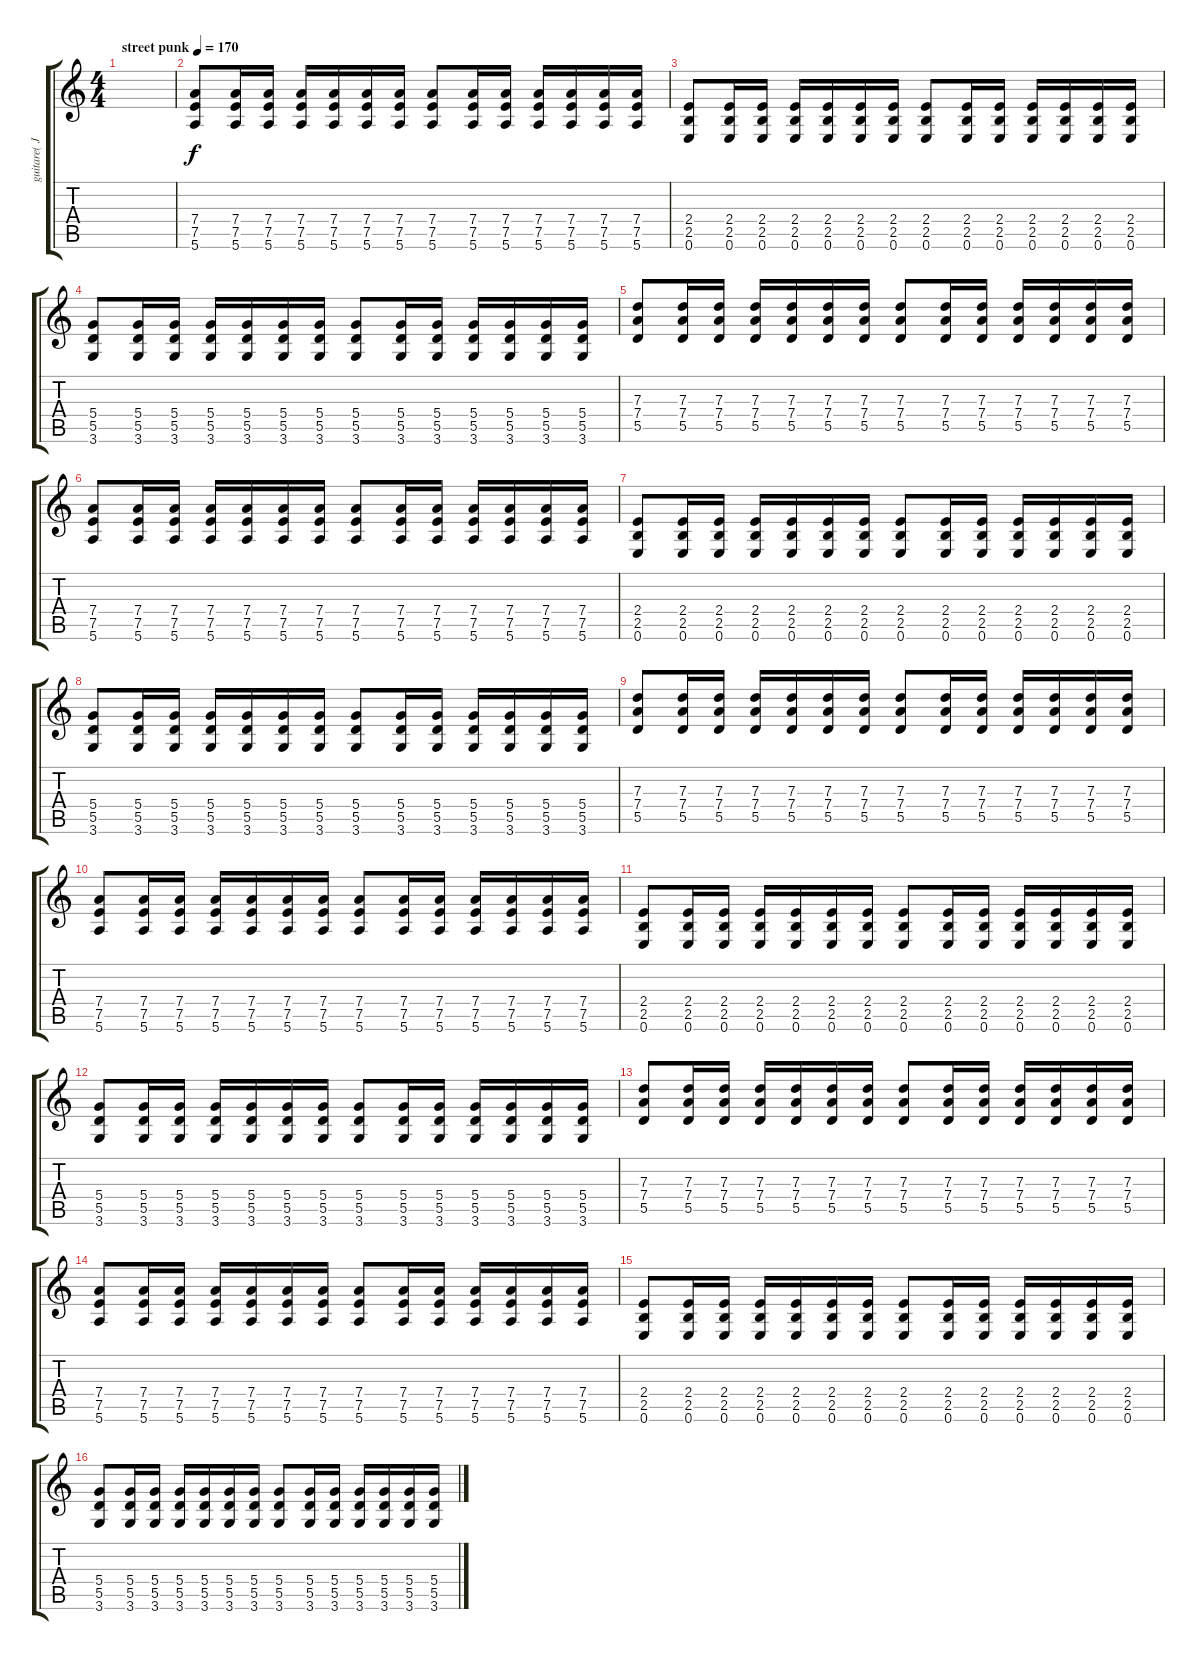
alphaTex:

\track ("guitare( Jake ) " "guitare( J") {instrument distortionguitar}
\staff {score tabs}
\tuning (E4 B3 G3 D3 A2 E2) {hide}
\ts (4 4)
\tempo (170 "street punk")
\clef g2
\ks c
|
(7.4 7.5 5.6).8 (7.4 7.5 5.6).16 (7.4 7.5 5.6).16 (7.4 7.5 5.6).16 (7.4 7.5 5.6).16 (7.4 7.5 5.6).16 (7.4 7.5 5.6).16 (7.4 7.5 5.6).8 (7.4 7.5 5.6).16 (7.4 7.5 5.6).16 (7.4 7.5 5.6).16 (7.4 7.5 5.6).16 (7.4 7.5 5.6).16 (7.4 7.5 5.6).16 |
(2.4 2.5 0.6).8 (2.4 2.5 0.6).16 (2.4 2.5 0.6).16 (2.4 2.5 0.6).16 (2.4 2.5 0.6).16 (2.4 2.5 0.6).16 (2.4 2.5 0.6).16 (2.4 2.5 0.6).8 (2.4 2.5 0.6).16 (2.4 2.5 0.6).16 (2.4 2.5 0.6).16 (2.4 2.5 0.6).16 (2.4 2.5 0.6).16 (2.4 2.5 0.6).16 |
(5.4 5.5 3.6).8 (5.4 5.5 3.6).16 (5.4 5.5 3.6).16 (5.4 5.5 3.6).16 (5.4 5.5 3.6).16 (5.4 5.5 3.6).16 (5.4 5.5 3.6).16 (5.4 5.5 3.6).8 (5.4 5.5 3.6).16 (5.4 5.5 3.6).16 (5.4 5.5 3.6).16 (5.4 5.5 3.6).16 (5.4 5.5 3.6).16 (5.4 5.5 3.6).16 |
(7.3 7.4 5.5).8 (7.3 7.4 5.5).16 (7.3 7.4 5.5).16 (7.3 7.4 5.5).16 (7.3 7.4 5.5).16 (7.3 7.4 5.5).16 (7.3 7.4 5.5).16 (7.3 7.4 5.5).8 (7.3 7.4 5.5).16 (7.3 7.4 5.5).16 (7.3 7.4 5.5).16 (7.3 7.4 5.5).16 (7.3 7.4 5.5).16 (7.3 7.4 5.5).16 |
(7.4 7.5 5.6).8 (7.4 7.5 5.6).16 (7.4 7.5 5.6).16 (7.4 7.5 5.6).16 (7.4 7.5 5.6).16 (7.4 7.5 5.6).16 (7.4 7.5 5.6).16 (7.4 7.5 5.6).8 (7.4 7.5 5.6).16 (7.4 7.5 5.6).16 (7.4 7.5 5.6).16 (7.4 7.5 5.6).16 (7.4 7.5 5.6).16 (7.4 7.5 5.6).16 |
(2.4 2.5 0.6).8 (2.4 2.5 0.6).16 (2.4 2.5 0.6).16 (2.4 2.5 0.6).16 (2.4 2.5 0.6).16 (2.4 2.5 0.6).16 (2.4 2.5 0.6).16 (2.4 2.5 0.6).8 (2.4 2.5 0.6).16 (2.4 2.5 0.6).16 (2.4 2.5 0.6).16 (2.4 2.5 0.6).16 (2.4 2.5 0.6).16 (2.4 2.5 0.6).16 |
(5.4 5.5 3.6).8 (5.4 5.5 3.6).16 (5.4 5.5 3.6).16 (5.4 5.5 3.6).16 (5.4 5.5 3.6).16 (5.4 5.5 3.6).16 (5.4 5.5 3.6).16 (5.4 5.5 3.6).8 (5.4 5.5 3.6).16 (5.4 5.5 3.6).16 (5.4 5.5 3.6).16 (5.4 5.5 3.6).16 (5.4 5.5 3.6).16 (5.4 5.5 3.6).16 |
(7.3 7.4 5.5).8 (7.3 7.4 5.5).16 (7.3 7.4 5.5).16 (7.3 7.4 5.5).16 (7.3 7.4 5.5).16 (7.3 7.4 5.5).16 (7.3 7.4 5.5).16 (7.3 7.4 5.5).8 (7.3 7.4 5.5).16 (7.3 7.4 5.5).16 (7.3 7.4 5.5).16 (7.3 7.4 5.5).16 (7.3 7.4 5.5).16 (7.3 7.4 5.5).16 |
(7.4 7.5 5.6).8 (7.4 7.5 5.6).16 (7.4 7.5 5.6).16 (7.4 7.5 5.6).16 (7.4 7.5 5.6).16 (7.4 7.5 5.6).16 (7.4 7.5 5.6).16 (7.4 7.5 5.6).8 (7.4 7.5 5.6).16 (7.4 7.5 5.6).16 (7.4 7.5 5.6).16 (7.4 7.5 5.6).16 (7.4 7.5 5.6).16 (7.4 7.5 5.6).16 |
(2.4 2.5 0.6).8 (2.4 2.5 0.6).16 (2.4 2.5 0.6).16 (2.4 2.5 0.6).16 (2.4 2.5 0.6).16 (2.4 2.5 0.6).16 (2.4 2.5 0.6).16 (2.4 2.5 0.6).8 (2.4 2.5 0.6).16 (2.4 2.5 0.6).16 (2.4 2.5 0.6).16 (2.4 2.5 0.6).16 (2.4 2.5 0.6).16 (2.4 2.5 0.6).16 |
(5.4 5.5 3.6).8 (5.4 5.5 3.6).16 (5.4 5.5 3.6).16 (5.4 5.5 3.6).16 (5.4 5.5 3.6).16 (5.4 5.5 3.6).16 (5.4 5.5 3.6).16 (5.4 5.5 3.6).8 (5.4 5.5 3.6).16 (5.4 5.5 3.6).16 (5.4 5.5 3.6).16 (5.4 5.5 3.6).16 (5.4 5.5 3.6).16 (5.4 5.5 3.6).16 |
(7.3 7.4 5.5).8 (7.3 7.4 5.5).16 (7.3 7.4 5.5).16 (7.3 7.4 5.5).16 (7.3 7.4 5.5).16 (7.3 7.4 5.5).16 (7.3 7.4 5.5).16 (7.3 7.4 5.5).8 (7.3 7.4 5.5).16 (7.3 7.4 5.5).16 (7.3 7.4 5.5).16 (7.3 7.4 5.5).16 (7.3 7.4 5.5).16 (7.3 7.4 5.5).16 |
(7.4 7.5 5.6).8 (7.4 7.5 5.6).16 (7.4 7.5 5.6).16 (7.4 7.5 5.6).16 (7.4 7.5 5.6).16 (7.4 7.5 5.6).16 (7.4 7.5 5.6).16 (7.4 7.5 5.6).8 (7.4 7.5 5.6).16 (7.4 7.5 5.6).16 (7.4 7.5 5.6).16 (7.4 7.5 5.6).16 (7.4 7.5 5.6).16 (7.4 7.5 5.6).16 |
(2.4 2.5 0.6).8 (2.4 2.5 0.6).16 (2.4 2.5 0.6).16 (2.4 2.5 0.6).16 (2.4 2.5 0.6).16 (2.4 2.5 0.6).16 (2.4 2.5 0.6).16 (2.4 2.5 0.6).8 (2.4 2.5 0.6).16 (2.4 2.5 0.6).16 (2.4 2.5 0.6).16 (2.4 2.5 0.6).16 (2.4 2.5 0.6).16 (2.4 2.5 0.6).16 |
(5.4 5.5 3.6).8 (5.4 5.5 3.6).16 (5.4 5.5 3.6).16 (5.4 5.5 3.6).16 (5.4 5.5 3.6).16 (5.4 5.5 3.6).16 (5.4 5.5 3.6).16 (5.4 5.5 3.6).8 (5.4 5.5 3.6).16 (5.4 5.5 3.6).16 (5.4 5.5 3.6).16 (5.4 5.5 3.6).16 (5.4 5.5 3.6).16 (5.4 5.5 3.6).16
